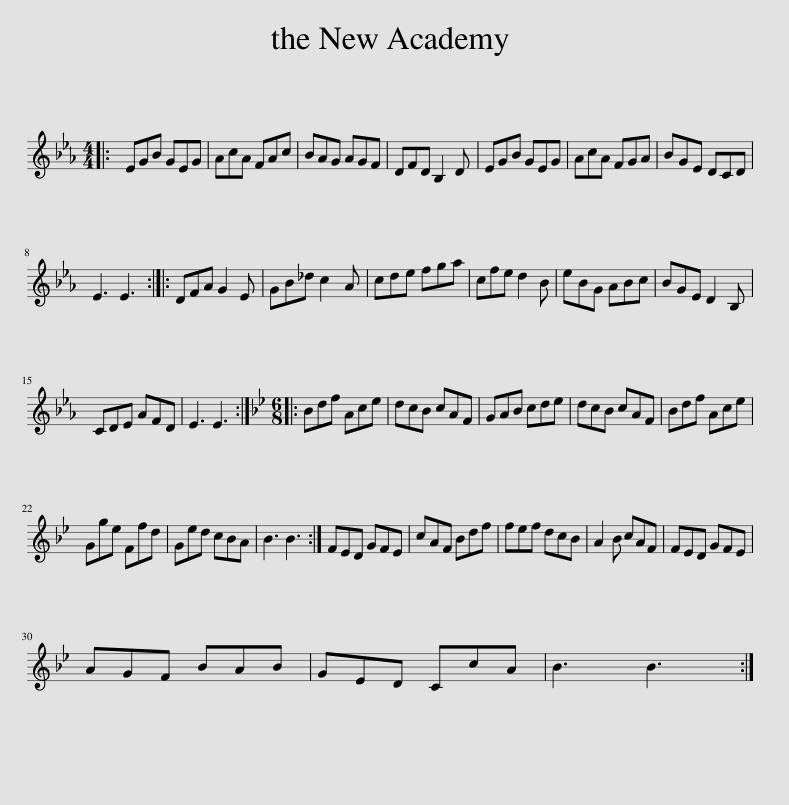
X:1
L:1/8
M:4/4
I:linebreak $
K:Eb
V:1 treble
V:1
|: EGB GEG | AcA FAc | BAG AGF | DFD B,2 D | EGB GEG | %5
 AcA FGA | BGE DCD |$ E3 E3 :: DFA G2 E | GB_d c2 A | %10
 cde fga | cfe d2 B | eBG ABc | BGE D2 B, |$ CDE AFD | %15
 E3 E3 ::[K:Bb][M:6/8] Bdf Ace | dcB cAF | GAB cde | dcB cAF | %20
 Bdf Ace |$ Gge Ffd | Ged cBA | B3 B3 :| FED GFE | %25
 cAF Bdf | fef dcB | A2 B cAF | FED GFE |$ AGF BAB | %30
 GED CcA | B3 B3 :| %32
